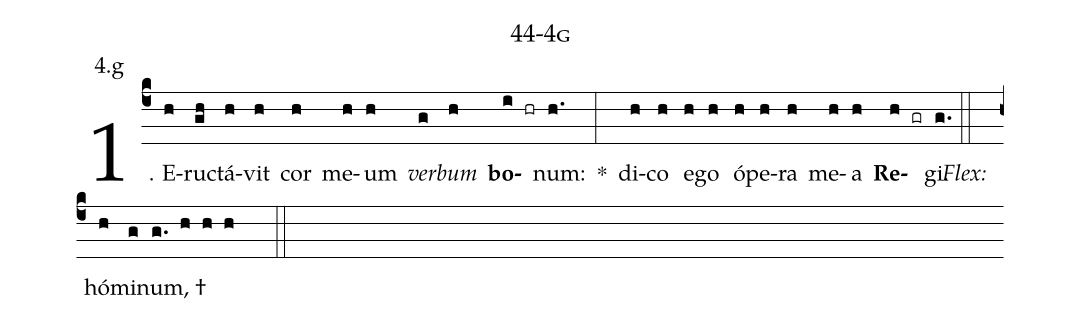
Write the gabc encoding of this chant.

name: 44-4g;
annotation: 4.g;
%%
(c4)1. E(h)ruc(gh)tá(h)vit(h) cor(h) me(h)um(h) <i>ver</i>(g)<i>bum</i>(h) <b>bo</b>(i hr)num:(h.) *(:) di(h)co(h) e(h)go(h) ó(h)pe(h)ra(h) me(h)a(h) <b>Re</b>(h gr)gi.(g.) (::)
<i>Flex:</i>()  hó(h)mi(g)num, †(g. h h h  ::)
